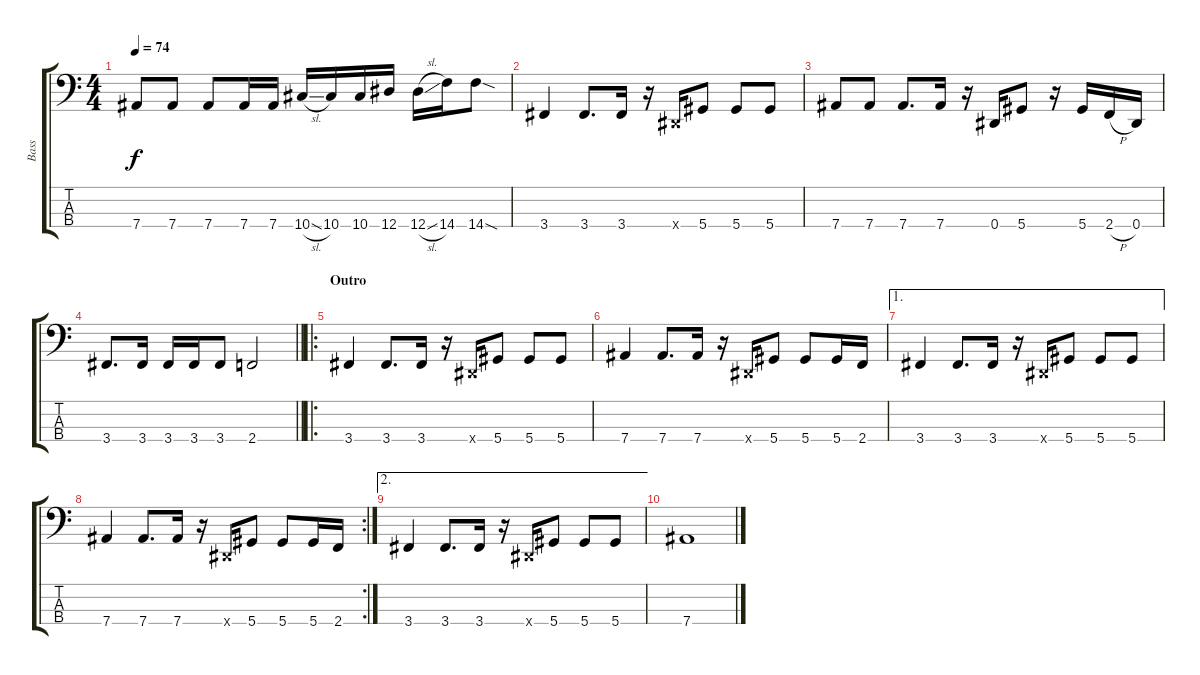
\track ("Bass" "Bass") {instrument electricbassfinger}
\staff {score tabs}
\tuning (Gb2 Db2 Ab1 Eb1) {hide}
\ts (4 4)
\tempo 74
\clef f4
\ks c
7.4.8{dy f} 7.4.8 7.4.8 7.4.16 7.4.16 10.4{sl}.16 10.4.16 10.4.16 12.4.16 12.4{sl}.16 14.4.16 14.4{sod}.8 |
3.4.4 3.4.8{d} 3.4.16 r.16 0.4{x}.16 5.4.8 5.4.8 5.4.8 |
7.4.8 7.4.8 7.4.8{d} 7.4.16 r.16 0.4.16 5.4.8 r.16 5.4.16 2.4{h}.16 0.4.16 |
\barLineRight lightlight
3.4.8{d} 3.4.16 3.4.16 3.4.16 3.4.8 2.4.2 |
\ro
\section ("" "Outro")
3.4.4 3.4.8{d} 3.4.16 r.16 0.4{x}.16 5.4.8 5.4.8 5.4.8 |
7.4.4 7.4.8{d} 7.4.16 r.16 0.4{x}.16 5.4.8 5.4.8 5.4.16 2.4.16 |
\ae 1
3.4.4 3.4.8{d} 3.4.16 r.16 0.4{x}.16 5.4.8 5.4.8 5.4.8 |
\rc 2
7.4.4 7.4.8{d} 7.4.16 r.16 0.4{x}.16 5.4.8 5.4.8 5.4.16 2.4.16 |
\ae 2
3.4.4 3.4.8{d} 3.4.16 r.16 0.4{x}.16 5.4.8 5.4.8 5.4.8 |
7.4.1
